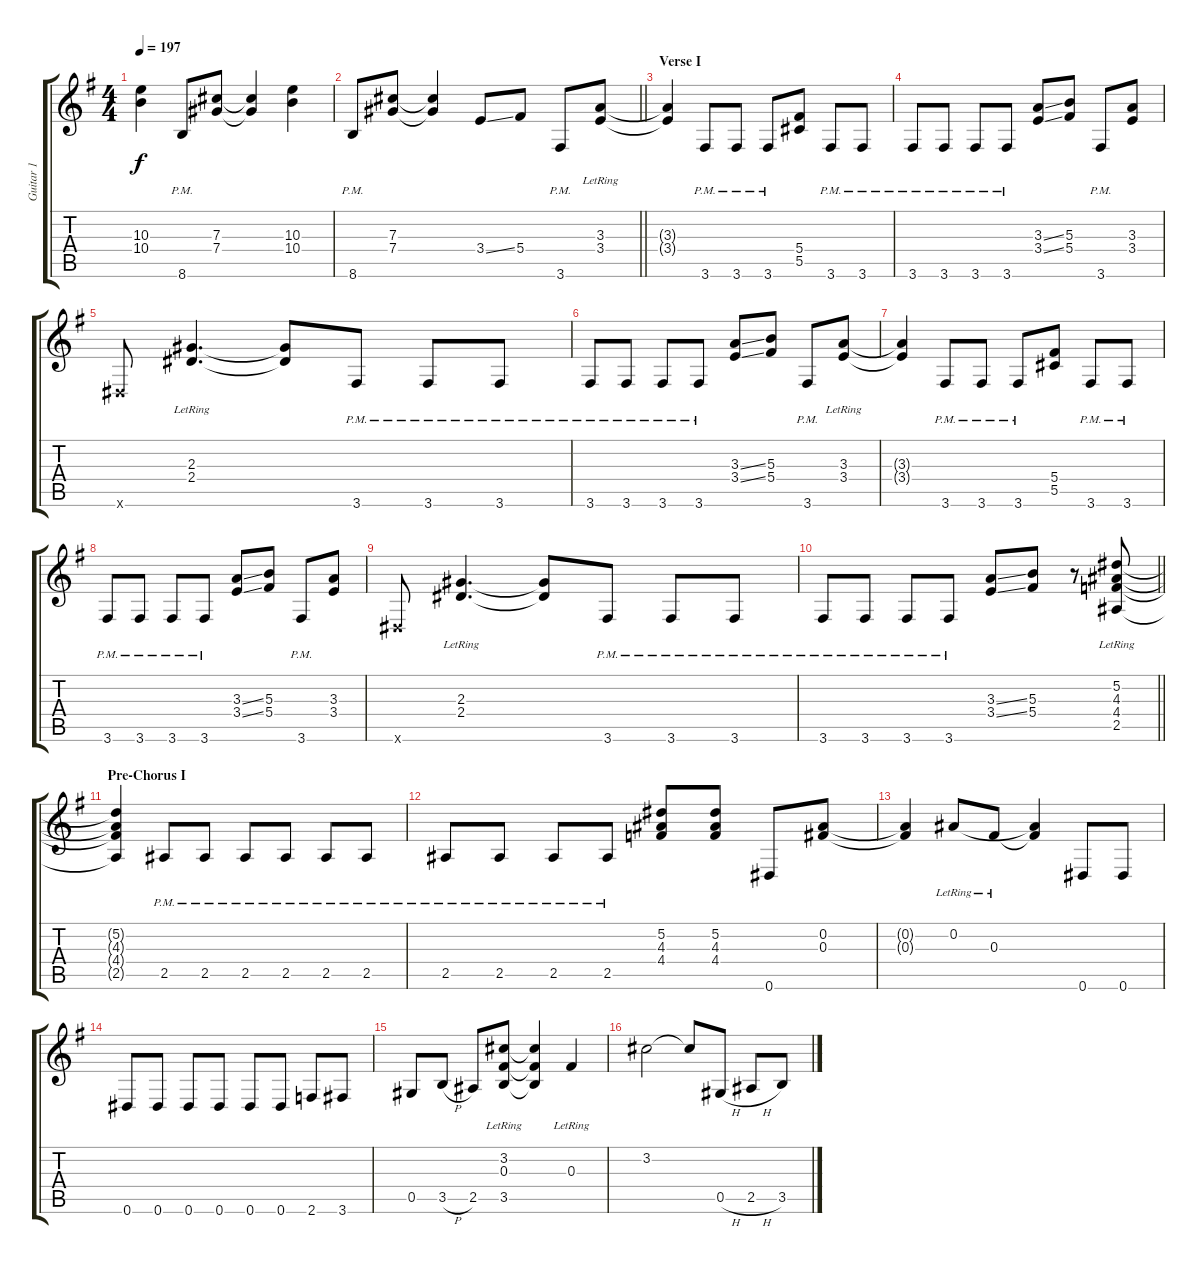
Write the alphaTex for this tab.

\track ("Guitar 1" "Guitar 1") {instrument distortionguitar}
\staff {score tabs}
\tuning (Eb4 Bb3 Gb3 Db3 Ab2 Eb2) {hide}
\ts (4 4)
\tempo 197
\clef g2
\ks g
(10.3 10.4).4{dy f} 8.6{pm}.8 (7.3 7.4).8 (7.3{t} 7.4{t}).4 (10.3 10.4).4 |
\barLineRight lightlight
8.6{pm}.8 (7.3 7.4).8 (7.3{t} 7.4{t}).4 3.4{ss}.8 5.4.8 3.6{pm}.8 (3.3{lr} 3.4{lr}).8 |
\section ("" "Verse I")
(3.3{t} 3.4{t}).4 3.6{pm}.8 3.6{pm}.8 3.6{pm}.8 (5.4 5.5).8 3.6{pm}.8 3.6{pm}.8 |
3.6{pm}.8 3.6{pm}.8 3.6{pm}.8 3.6{pm}.8 (3.3{ss} 3.4{ss}).8 (5.3 5.4).8 3.6{pm}.8 (3.3 3.4).8 |
0.6{x}.8 (2.3{lr} 2.4{lr}).4{d} (2.3{t} 2.4{t}).8 3.6{pm}.8 3.6{pm}.8 3.6{pm}.8 |
3.6{pm}.8 3.6{pm}.8 3.6{pm}.8 3.6{pm}.8 (3.3{ss} 3.4{ss}).8 (5.3 5.4).8 3.6{pm}.8 (3.3{lr} 3.4{lr}).8 |
(3.3{t} 3.4{t}).4 3.6{pm}.8 3.6{pm}.8 3.6{pm}.8 (5.4 5.5).8 3.6{pm}.8 3.6{pm}.8 |
3.6{pm}.8 3.6{pm}.8 3.6{pm}.8 3.6{pm}.8 (3.3{ss} 3.4{ss}).8 (5.3 5.4).8 3.6{pm}.8 (3.3 3.4).8 |
0.6{x}.8 (2.3{lr} 2.4{lr}).4{d} (2.3{t} 2.4{t}).8 3.6{pm}.8 3.6{pm}.8 3.6{pm}.8 |
\barLineRight lightlight
3.6{pm}.8 3.6{pm}.8 3.6{pm}.8 3.6{pm}.8 (3.3{ss} 3.4{ss}).8 (5.3 5.4).8 r.8 (5.2{lr} 4.3{lr} 4.4{lr} 2.5).8 |
\section ("" "Pre-Chorus I")
(5.2{t} 4.3{t} 4.4{t} 2.5{t}).4 2.5{pm}.8 2.5{pm}.8 2.5{pm}.8 2.5{pm}.8 2.5{pm}.8 2.5{pm}.8 |
2.5{pm}.8 2.5{pm}.8 2.5{pm}.8 2.5{pm}.8 (5.2 4.3 4.4).8 (5.2 4.3 4.4).8 0.6.8 (0.2 0.3).8 |
(0.2{t} 0.3{t}).4 0.2{lr}.8 0.3{lr}.8 (0.2{t} 0.3{t}).4 0.6.8 0.6.8 |
0.6.8 0.6.8 0.6.8 0.6.8 0.6.8 0.6.8 2.6.8 3.6.8 |
0.5.8 3.5{h}.8 2.5.8 (3.2{lr} 0.3 3.5{lr}).8 (3.2{t} 0.3{t} 3.5{t}).4 0.3{lr}.4 |
3.2.2 3.2{t}.8 0.5{h}.8 2.5{h}.8 3.5.8
